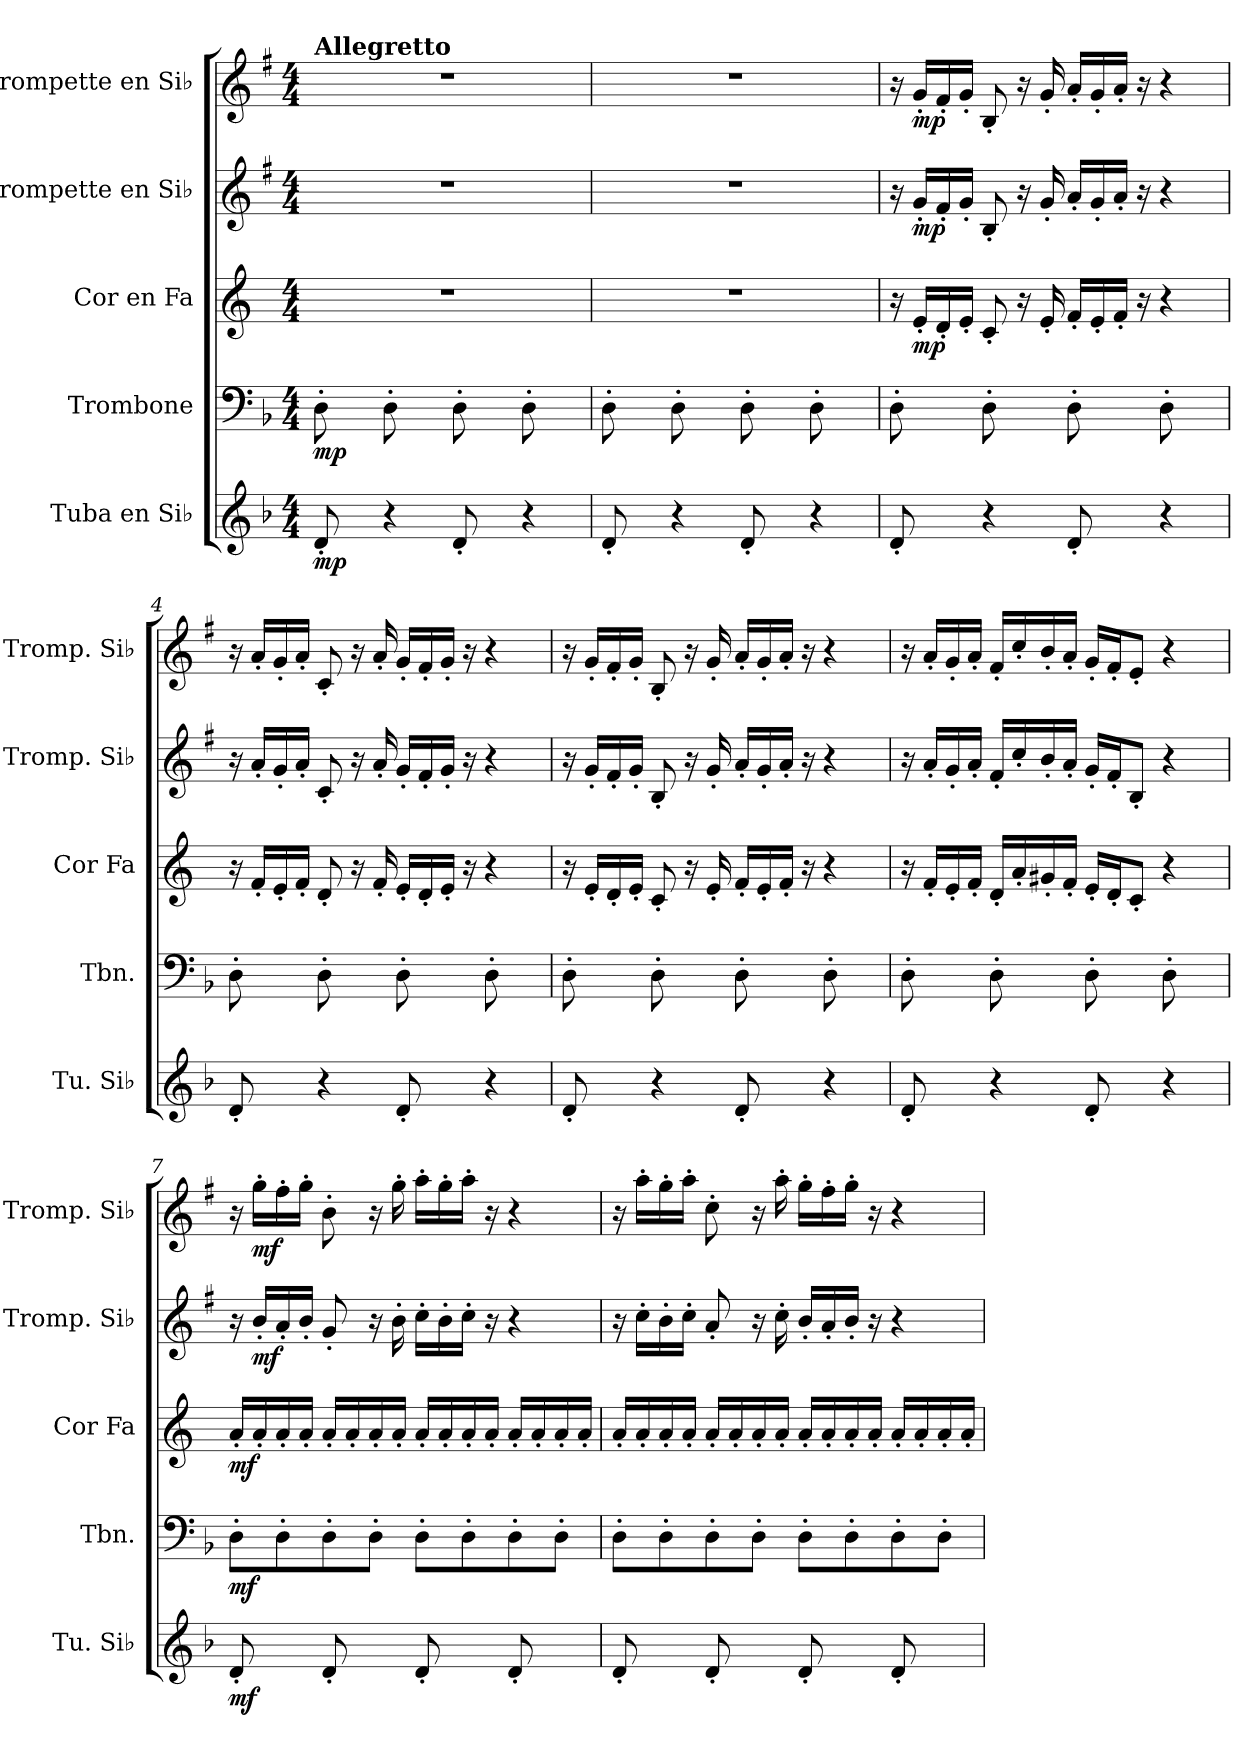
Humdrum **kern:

**kern	**dynam	**kern	**dynam	**kern	**dynam	**kern	**dynam	**kern	**dynam
*part5	*part5	*part4	*part4	*part3	*part3	*part2	*part2	*part1	*part1
*staff5	*staff5	*staff4	*staff4	*staff3	*staff3	*staff2	*staff2	*staff1	*staff1
*I"Tuba en Si♭	*	*I"Trombone	*	*I"Cor en Fa	*	*I"Trompette en Si♭	*	*I"Trompette en Si♭	*
*I'Tu. Si♭	*	*I'Tbn.	*	*I'Cor Fa	*	*I'Tromp. Si♭	*	*I'Tromp. Si♭	*
*clefG2	*	*clefF4	*	*clefG2	*	*clefG2	*	*clefG2	*
*ITrd15c26	*	*	*	*ITrd4c7	*	*ITrd1c2	*	*ITrd1c2	*
*k[b-]	*	*k[b-]	*	*k[b-]	*	*k[b-]	*	*k[b-]	*
*M4/4	*	*M4/4	*	*M4/4	*	*M4/4	*	*M4/4	*
*MM90	*	*MM90	*	*MM90	*	*MM90	*	*MM90	*
=1	=1	=1	=1	=1	=1	=1	=1	=1	=1
!	!	!	!	!	!	!	!	!LO:TX:a:B:t=Allegretto	!
!	!LO:DY:b	!	!LO:DY:b	!	!	!	!	!	!
8DD'/	mp	8D'\	mp	1r	.	1r	.	1r	.
8ryy	.	8ryy	.	.	.	.	.	.	.
4r	.	8D'\	.	.	.	.	.	.	.
.	.	8ryy	.	.	.	.	.	.	.
8DD'/	.	8D'\	.	.	.	.	.	.	.
8ryy	.	8ryy	.	.	.	.	.	.	.
4r	.	8D'\	.	.	.	.	.	.	.
.	.	8ryy	.	.	.	.	.	.	.
=2	=2	=2	=2	=2	=2	=2	=2	=2	=2
8DD'/	.	8D'\	.	1r	.	1r	.	1r	.
8ryy	.	8ryy	.	.	.	.	.	.	.
4r	.	8D'\	.	.	.	.	.	.	.
.	.	8ryy	.	.	.	.	.	.	.
8DD'/	.	8D'\	.	.	.	.	.	.	.
8ryy	.	8ryy	.	.	.	.	.	.	.
4r	.	8D'\	.	.	.	.	.	.	.
.	.	8ryy	.	.	.	.	.	.	.
=3	=3	=3	=3	=3	=3	=3	=3	=3	=3
8DD'/	.	8D'\	.	16r	.	16r	.	16r	.
!	!	!	!	!	!LO:DY:b	!	!LO:DY:b	!	!LO:DY:b
.	.	.	.	16A'/LL	mp	16f'/LL	mp	16f'/LL	mp
8ryy	.	8ryy	.	16G'/	.	16e'/	.	16e'/	.
.	.	.	.	16A'/JJ	.	16f'/JJ	.	16f'/JJ	.
4r	.	8D'\	.	8F'/	.	8A'/	.	8A'/	.
.	.	8ryy	.	16r	.	16r	.	16r	.
.	.	.	.	16A'/	.	16f'/	.	16f'/	.
8DD'/	.	8D'\	.	16B-'/LL	.	16g'/LL	.	16g'/LL	.
.	.	.	.	16A'/	.	16f'/	.	16f'/	.
8ryy	.	8ryy	.	16B-'/JJ	.	16g'/JJ	.	16g'/JJ	.
.	.	.	.	16r	.	16r	.	16r	.
4r	.	8D'\	.	4r	.	4r	.	4r	.
.	.	8ryy	.	.	.	.	.	.	.
!!LO:LB:g=z
=4	=4	=4	=4	=4	=4	=4	=4	=4	=4
8DD'/	.	8D'\	.	16r	.	16r	.	16r	.
.	.	.	.	16B-'/LL	.	16g'/LL	.	16g'/LL	.
8ryy	.	8ryy	.	16A'/	.	16f'/	.	16f'/	.
.	.	.	.	16B-'/JJ	.	16g'/JJ	.	16g'/JJ	.
4r	.	8D'\	.	8G'/	.	8B-'/	.	8B-'/	.
.	.	8ryy	.	16r	.	16r	.	16r	.
.	.	.	.	16B-'/	.	16g'/	.	16g'/	.
8DD'/	.	8D'\	.	16A'/LL	.	16f'/LL	.	16f'/LL	.
.	.	.	.	16G'/	.	16e'/	.	16e'/	.
8ryy	.	8ryy	.	16A'/JJ	.	16f'/JJ	.	16f'/JJ	.
.	.	.	.	16r	.	16r	.	16r	.
4r	.	8D'\	.	4r	.	4r	.	4r	.
.	.	8ryy	.	.	.	.	.	.	.
=5	=5	=5	=5	=5	=5	=5	=5	=5	=5
8DD'/	.	8D'\	.	16r	.	16r	.	16r	.
.	.	.	.	16A'/LL	.	16f'/LL	.	16f'/LL	.
8ryy	.	8ryy	.	16G'/	.	16e'/	.	16e'/	.
.	.	.	.	16A'/JJ	.	16f'/JJ	.	16f'/JJ	.
4r	.	8D'\	.	8F'/	.	8A'/	.	8A'/	.
.	.	8ryy	.	16r	.	16r	.	16r	.
.	.	.	.	16A'/	.	16f'/	.	16f'/	.
8DD'/	.	8D'\	.	16B-'/LL	.	16g'/LL	.	16g'/LL	.
.	.	.	.	16A'/	.	16f'/	.	16f'/	.
8ryy	.	8ryy	.	16B-'/JJ	.	16g'/JJ	.	16g'/JJ	.
.	.	.	.	16r	.	16r	.	16r	.
4r	.	8D'\	.	4r	.	4r	.	4r	.
.	.	8ryy	.	.	.	.	.	.	.
=6	=6	=6	=6	=6	=6	=6	=6	=6	=6
8DD'/	.	8D'\	.	16r	.	16r	.	16r	.
.	.	.	.	16B-'/LL	.	16g'/LL	.	16g'/LL	.
8ryy	.	8ryy	.	16A'/	.	16f'/	.	16f'/	.
.	.	.	.	16B-'/JJ	.	16g'/JJ	.	16g'/JJ	.
4r	.	8D'\	.	16G'/LL	.	16e'/LL	.	16e'/LL	.
.	.	.	.	16d'/	.	16b-'/	.	16b-'/	.
.	.	8ryy	.	16c#X'/	.	16a'/	.	16a'/	.
.	.	.	.	16B-'/JJ	.	16g'/JJ	.	16g'/JJ	.
8DD'/	.	8D'\	.	16A'/LL	.	16f'/LL	.	16f'/LL	.
.	.	.	.	16G'/J	.	16e'/J	.	16e'/J	.
8ryy	.	8ryy	.	8F'/J	.	8A'/J	.	8d'/J	.
4r	.	8D'\	.	4r	.	4r	.	4r	.
.	.	8ryy	.	.	.	.	.	.	.
!!LO:PB:g=z
=7	=7	=7	=7	=7	=7	=7	=7	=7	=7
!	!LO:DY:b	!	!LO:DY:b	!	!LO:DY:b	!	!	!	!
8DD'/	mf	8D'\L	mf	16d'/LL	mf	16r	.	16r	.
!	!	!	!	!	!	!	!LO:DY:b	!	!LO:DY:b
.	.	.	.	16d'/	.	16a'/LL	mf	16ff'\LL	mf
8ryy	.	8D'\	.	16d'/	.	16g'/	.	16ee'\	.
.	.	.	.	16d'/JJ	.	16a'/JJ	.	16ff'\JJ	.
8DD'/	.	8D'\	.	16d'/LL	.	8f'/	.	8a'\	.
.	.	.	.	16d'/	.	.	.	.	.
8ryy	.	8D'\J	.	16d'/	.	16r	.	16r	.
.	.	.	.	16d'/JJ	.	16a'\	.	16ff'\	.
8DD'/	.	8D'\L	.	16d'/LL	.	16b-'\LL	.	16gg'\LL	.
.	.	.	.	16d'/	.	16a'\	.	16ff'\	.
8ryy	.	8D'\	.	16d'/	.	16b-'\JJ	.	16gg'\JJ	.
.	.	.	.	16d'/JJ	.	16r	.	16r	.
8DD'/	.	8D'\	.	16d'/LL	.	4r	.	4r	.
.	.	.	.	16d'/	.	.	.	.	.
8ryy	.	8D'\J	.	16d'/	.	.	.	.	.
.	.	.	.	16d'/JJ	.	.	.	.	.
=8	=8	=8	=8	=8	=8	=8	=8	=8	=8
8DD'/	.	8D'\L	.	16d'/LL	.	16r	.	16r	.
.	.	.	.	16d'/	.	16b-'\LL	.	16gg'\LL	.
8ryy	.	8D'\	.	16d'/	.	16a'\	.	16ff'\	.
.	.	.	.	16d'/JJ	.	16b-'\JJ	.	16gg'\JJ	.
8DD'/	.	8D'\	.	16d'/LL	.	8g'/	.	8b-'\	.
.	.	.	.	16d'/	.	.	.	.	.
8ryy	.	8D'\J	.	16d'/	.	16r	.	16r	.
.	.	.	.	16d'/JJ	.	16b-'\	.	16gg'\	.
8DD'/	.	8D'\L	.	16d'/LL	.	16a'/LL	.	16ff'\LL	.
.	.	.	.	16d'/	.	16g'/	.	16ee'\	.
8ryy	.	8D'\	.	16d'/	.	16a'/JJ	.	16ff'\JJ	.
.	.	.	.	16d'/JJ	.	16r	.	16r	.
8DD'/	.	8D'\	.	16d'/LL	.	4r	.	4r	.
.	.	.	.	16d'/	.	.	.	.	.
8ryy	.	8D'\J	.	16d'/	.	.	.	.	.
.	.	.	.	16d'/JJ	.	.	.	.	.
=	=	=	=	=	=	=	=	=	=
*-	*-	*-	*-	*-	*-	*-	*-	*-	*-
